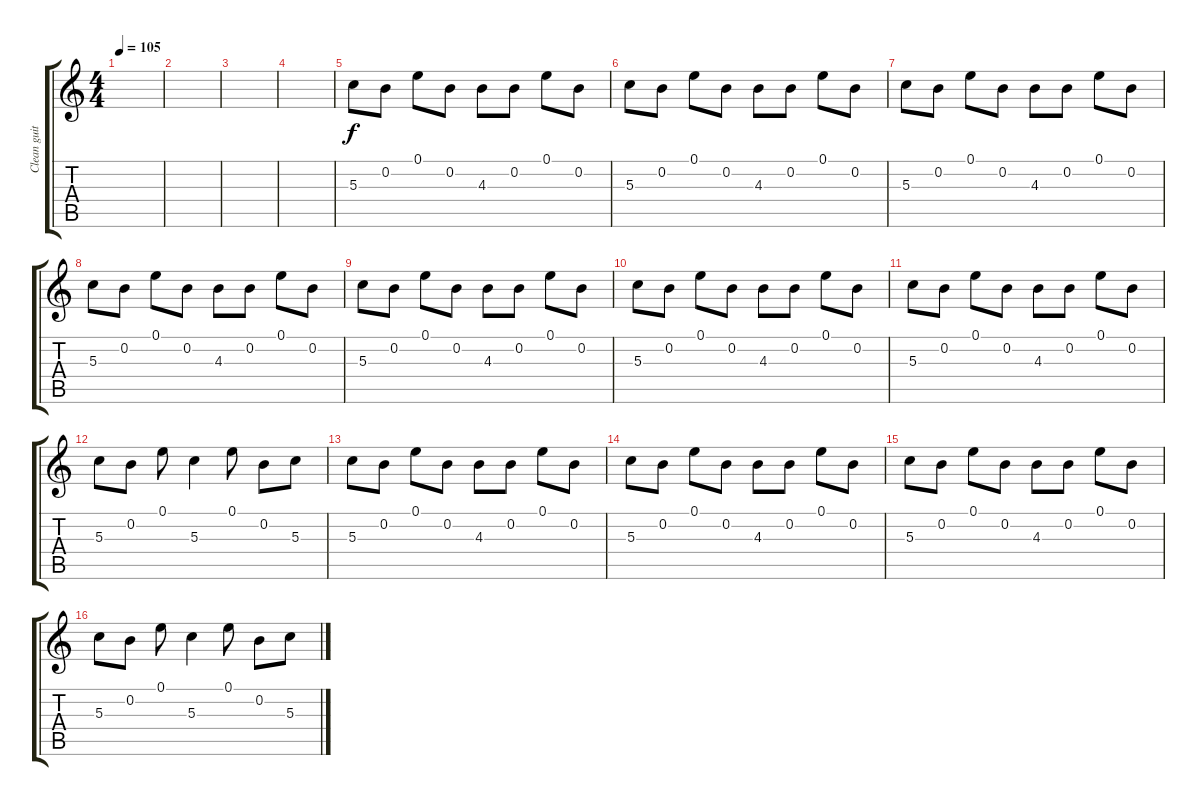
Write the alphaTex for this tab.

\track ("Clean guitar" "Clean guit") {instrument electricguitarclean}
\staff {score tabs}
\tuning (E4 B3 G3 D3 A2 E2) {hide}
\ts (4 4)
\tempo 105
\clef g2
\ks c
|
|
|
|
5.3.8 0.2.8 0.1.8 0.2.8 4.3.8 0.2.8 0.1.8 0.2.8 |
5.3.8 0.2.8 0.1.8 0.2.8 4.3.8 0.2.8 0.1.8 0.2.8 |
5.3.8 0.2.8 0.1.8 0.2.8 4.3.8 0.2.8 0.1.8 0.2.8 |
5.3.8 0.2.8 0.1.8 0.2.8 4.3.8 0.2.8 0.1.8 0.2.8 |
5.3.8 0.2.8 0.1.8 0.2.8 4.3.8 0.2.8 0.1.8 0.2.8 |
5.3.8 0.2.8 0.1.8 0.2.8 4.3.8 0.2.8 0.1.8 0.2.8 |
5.3.8 0.2.8 0.1.8 0.2.8 4.3.8 0.2.8 0.1.8 0.2.8 |
5.3.8 0.2.8 0.1.8 5.3.4 0.1.8 0.2.8 5.3.8 |
5.3.8 0.2.8 0.1.8 0.2.8 4.3.8 0.2.8 0.1.8 0.2.8 |
5.3.8 0.2.8 0.1.8 0.2.8 4.3.8 0.2.8 0.1.8 0.2.8 |
5.3.8 0.2.8 0.1.8 0.2.8 4.3.8 0.2.8 0.1.8 0.2.8 |
5.3.8 0.2.8 0.1.8 5.3.4 0.1.8 0.2.8 5.3.8
